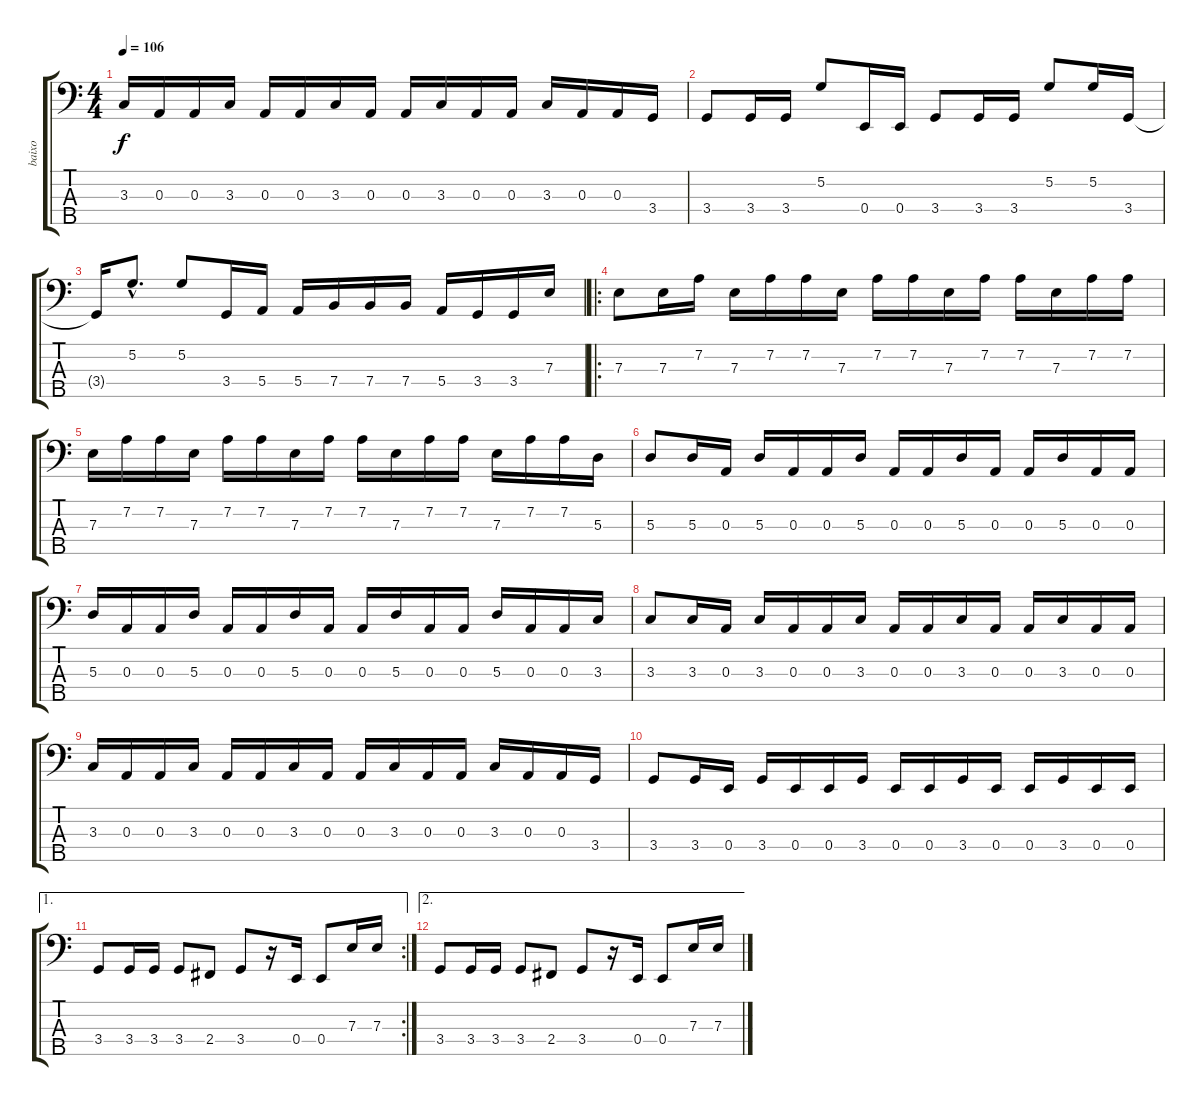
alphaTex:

\track ("baixo" "baixo") {instrument electricbassfinger}
\staff {score tabs}
\tuning (G2 D2 A1 E1 B0) {hide}
\ts (4 4)
\tempo 106
\clef f4
\ks c
3.3.16{dy f} 0.3.16 0.3.16 3.3.16 0.3.16 0.3.16 3.3.16 0.3.16 0.3.16 3.3.16 0.3.16 0.3.16 3.3.16 0.3.16 0.3.16 3.4.16 |
3.4.8 3.4.16 3.4.16 5.2.8 0.4.16 0.4.16 3.4.8 3.4.16 3.4.16 5.2.8 5.2.16 3.4.16 |
3.4{t}.16 5.2{hac}.8{d} 5.2.8 3.4.16 5.4.16 5.4.16 7.4.16 7.4.16 7.4.16 5.4.16 3.4.16 3.4.16 7.3.16 |
\ro
7.3.8 7.3.16 7.2.16 7.3.16 7.2.16 7.2.16 7.3.16 7.2.16 7.2.16 7.3.16 7.2.16 7.2.16 7.3.16 7.2.16 7.2.16 |
7.3.16 7.2.16 7.2.16 7.3.16 7.2.16 7.2.16 7.3.16 7.2.16 7.2.16 7.3.16 7.2.16 7.2.16 7.3.16 7.2.16 7.2.16 5.3.16 |
5.3.8 5.3.16 0.3.16 5.3.16 0.3.16 0.3.16 5.3.16 0.3.16 0.3.16 5.3.16 0.3.16 0.3.16 5.3.16 0.3.16 0.3.16 |
5.3.16 0.3.16 0.3.16 5.3.16 0.3.16 0.3.16 5.3.16 0.3.16 0.3.16 5.3.16 0.3.16 0.3.16 5.3.16 0.3.16 0.3.16 3.3.16 |
3.3.8 3.3.16 0.3.16 3.3.16 0.3.16 0.3.16 3.3.16 0.3.16 0.3.16 3.3.16 0.3.16 0.3.16 3.3.16 0.3.16 0.3.16 |
3.3.16 0.3.16 0.3.16 3.3.16 0.3.16 0.3.16 3.3.16 0.3.16 0.3.16 3.3.16 0.3.16 0.3.16 3.3.16 0.3.16 0.3.16 3.4.16 |
3.4.8 3.4.16 0.4.16 3.4.16 0.4.16 0.4.16 3.4.16 0.4.16 0.4.16 3.4.16 0.4.16 0.4.16 3.4.16 0.4.16 0.4.16 |
\ae 1
\rc 2
3.4.8 3.4.16 3.4.16 3.4.8 2.4.8 3.4.8 r.16 0.4.16 0.4.8 7.3.16 7.3.16 |
\ae 2
3.4.8 3.4.16 3.4.16 3.4.8 2.4.8 3.4.8 r.16 0.4.16 0.4.8 7.3.16 7.3.16
